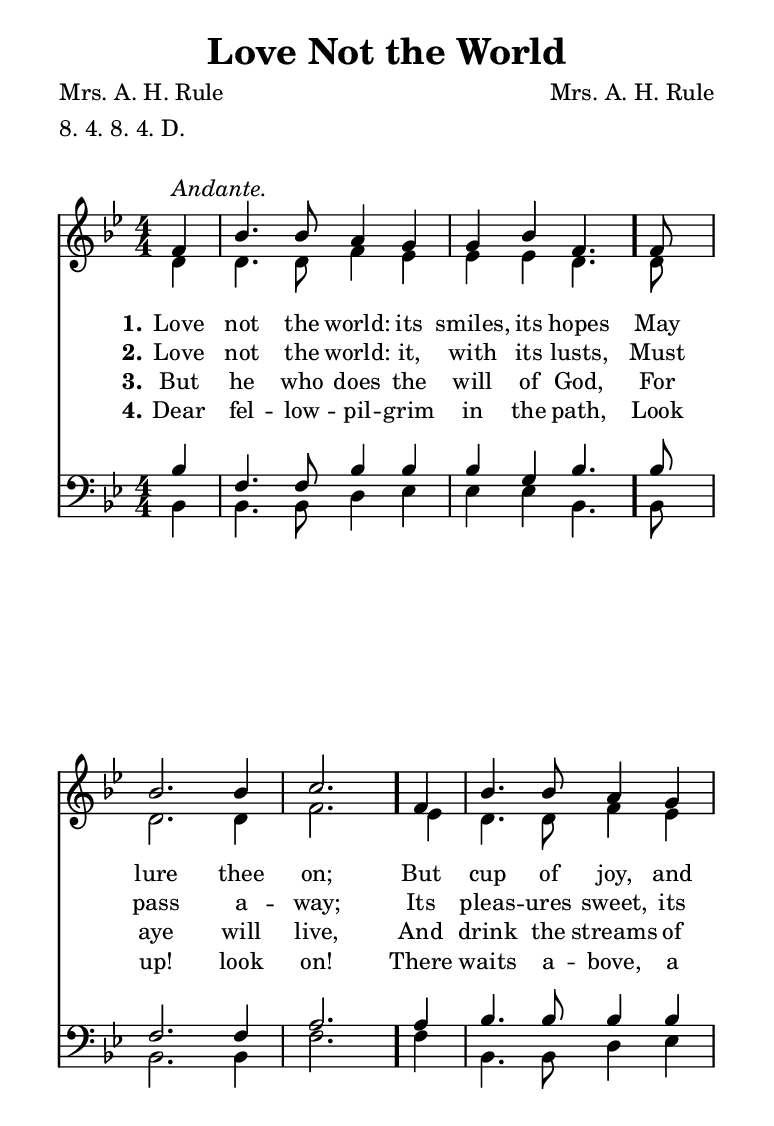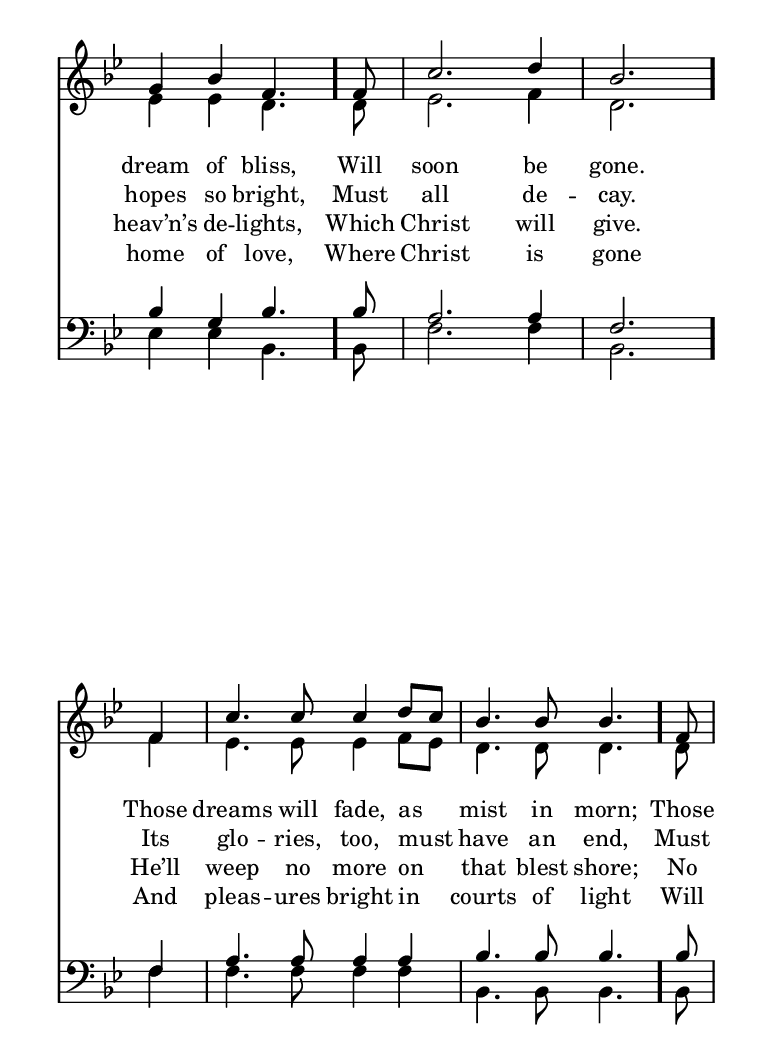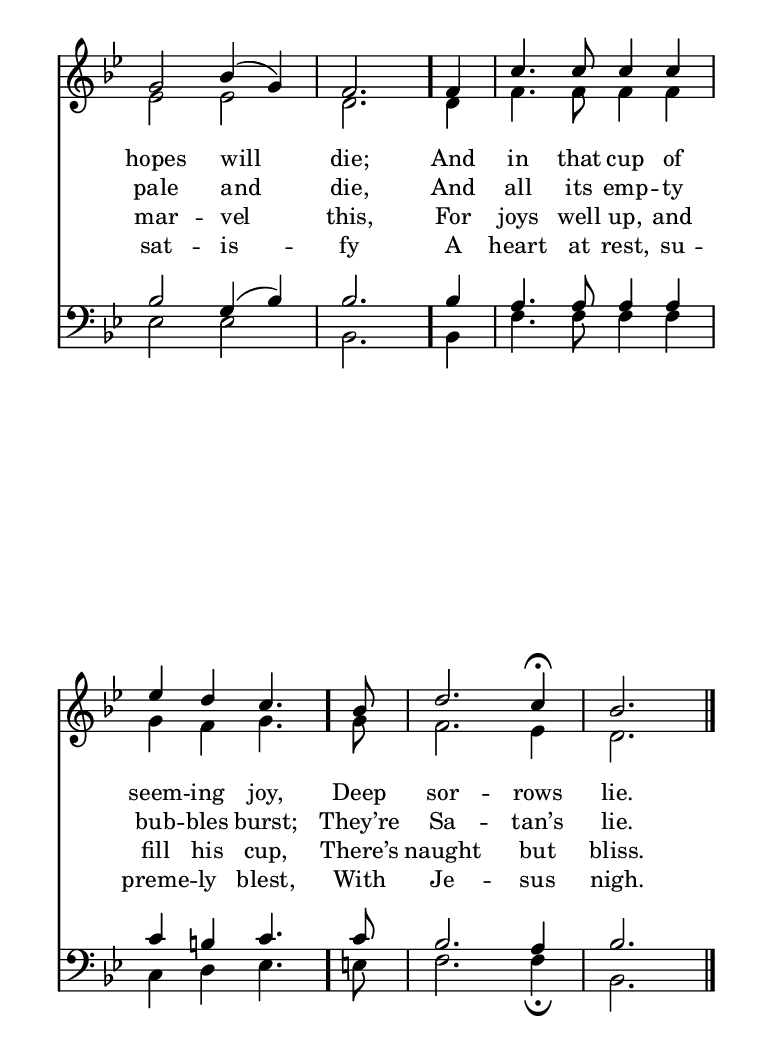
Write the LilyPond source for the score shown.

\include "common/global.ily"
\paper {
  \include "common/paper.ily"
  system-count = #(cond (is-eogsized 4) (#t #f))
}

\header{
  hymnnumber = "238"
  title = "Love Not the World"
  tunename = ""
  meter = "8. 4. 8. 4. D."
  poet = "Mrs. A. H. Rule"
  composer = "Mrs. A. H. Rule"
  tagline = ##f
}

ta = { \tempo 4=90 }
tb = { \tempo 4=45 }

global = {
  \include "common/overrides.ily"
  \override Staff.TimeSignature.style = #'numbered
  \time 4/4
  \override Score.MetronomeMark.transparent = ##t % hide all fermata changes too
  \ta
  \key bes \major
  \partial 4
  \autoBeamOff
}

patternA = { \ta c4 | c4. c8 c4 c4 | c4 c4 c4. }
patternB = { \ta c8 | c2. c4 | c2. }
patternC = { \ta c4 | c4. c8 c4 c8[ c] | c4. c8 c4. }
patternD = { \ta c4 | c4. c8 c4 c4 | c4. c8 c4. }
patternE = { \ta c8 | c2. \tb c4 \ta | c2. }

notesSoprano = {
\global
\relative c' {

  \changePitch \patternA { f^\markup{\italic Andante.} | bes bes a g | g bes f }
  \changePitch \patternB { f | bes bes c } \eogbreak
  \changePitch \patternA { f, | bes bes a g | g bes f }
  \changePitch \patternB { f | c' d | bes } \eogbreak
  \changePitch \patternC { f | c' c c d c | bes bes bes }
  f8 | g2 bes4( g) | f2. \eogbreak
  \changePitch \patternA { f | c' c c c | ees d c }
  \changePitch \patternE { bes | d c\fermata | bes }

  \bar "|."

}
}

notesAlto = {
\global
\relative e' {

  \changePitch \patternA { d | d d f ees | ees ees d }
  \changePitch \patternB { d | d d | f }
  \changePitch \patternA { ees | d d f ees | ees ees d }
  \changePitch \patternB { d | ees f | d }
  \changePitch \patternC { f | ees ees ees f ees | d d d }
  d8 | ees2 ees | d2.
  \changePitch \patternA { d | f f f f | g f g }
  \changePitch \patternE { g | f ees | d }

}
}

notesTenor = {
\global
\relative a {

  \changePitch \patternA { bes | f f bes bes | bes g bes }
  \changePitch \patternB { bes | f f | a }
  \changePitch \patternA { a | bes bes bes bes | bes g bes }
  \changePitch \patternB { bes | a a | f }
  \changePitch \patternD { f | a a a a | bes bes bes }
  bes8 | bes2 g4( bes) | bes2.
  \changePitch \patternA { bes | a a a a | c b c }
  \changePitch \patternE { c | bes a | bes }

}
}

notesBass = {
\global
\relative f, {

  \changePitch \patternA { bes | bes bes d ees | ees ees bes }
  \changePitch \patternB { bes | bes bes | f' }
  \changePitch \patternA { f | bes, bes d ees | ees ees bes }
  \changePitch \patternB { bes | f' f | bes, }
  \changePitch \patternD { f' | f f f f | bes, bes bes }
  bes8 | ees2 ees | bes2.
  \changePitch \patternA { bes | f' f f f | c d ees }
  \changePitch \patternE { e | f f\fermata | bes, }

}
}

wordsA = \lyricmode {
\set stanza = "1."

Love not the world: its smiles, its hopes \bar "."
May lure thee on; \bar "."
But cup of joy, and dream of bliss, \bar "."
Will soon be gone. \bar "."
Those dreams will fade, as mist in morn; \bar "."
Those hopes will die; \bar "."
And in that cup of seem -- ing joy, \bar "."
Deep sor -- rows lie. \bar "."

}

wordsB = \lyricmode {
\set stanza = "2."

Love not the world: it, with its lusts,
Must pass a -- way;
Its pleas -- ures sweet, its hopes so bright,
Must all de -- cay.
Its glo -- ries, too, must have an end,
Must pale and die,
And all its emp -- ty bub -- bles burst;
They’re Sa -- tan’s lie.

}

wordsC = \lyricmode {
\set stanza = "3."

But he who does the will of God,
For aye will live,
And drink the streams of heav’n’s de -- lights,
Which Christ will give.
He’ll weep no more on that blest shore;
No mar -- vel this,
For joys well up, and fill his cup,
There’s naught but bliss.

}

wordsD = \lyricmode {
\set stanza = "4."

Dear fel -- low -- pil -- grim in the path,
Look up! look on!
There waits a -- bove, a home of love,
Where Christ is gone
And pleas -- ures bright in courts of light
Will sat -- is -- fy
A heart at rest, su -- preme -- ly blest,
With Je -- sus nigh.

}

\score {
  \context ChoirStaff <<
    \context Staff = upper <<
      \set ChoirStaff.systemStartDelimiter = #'SystemStartBar
      \context Voice  = sopranos { \voiceOne << \notesSoprano >> }
      \context Voice  = altos { \voiceTwo << \notesAlto >> }
      \context Lyrics = one   \lyricsto sopranos \wordsA
      \context Lyrics = two   \lyricsto sopranos \wordsB
      \context Lyrics = three \lyricsto sopranos \wordsC
      \context Lyrics = four  \lyricsto sopranos \wordsD
    >>
    \context Staff = men <<
      \clef bass
      \context Voice  = tenors { \voiceOne << \notesTenor >> }
      \context Voice  = basses { \voiceTwo << \notesBass >> }
    >>
  >>
  \layout {
    \include "common/layout.ily"
  }
  \midi{
    \include "common/midi.ily"
  }
}

\version "2.19.49"  % necessary for upgrading to future LilyPond versions.

% vi:set et ts=2 sw=2 ai nocindent syntax=lilypond:
